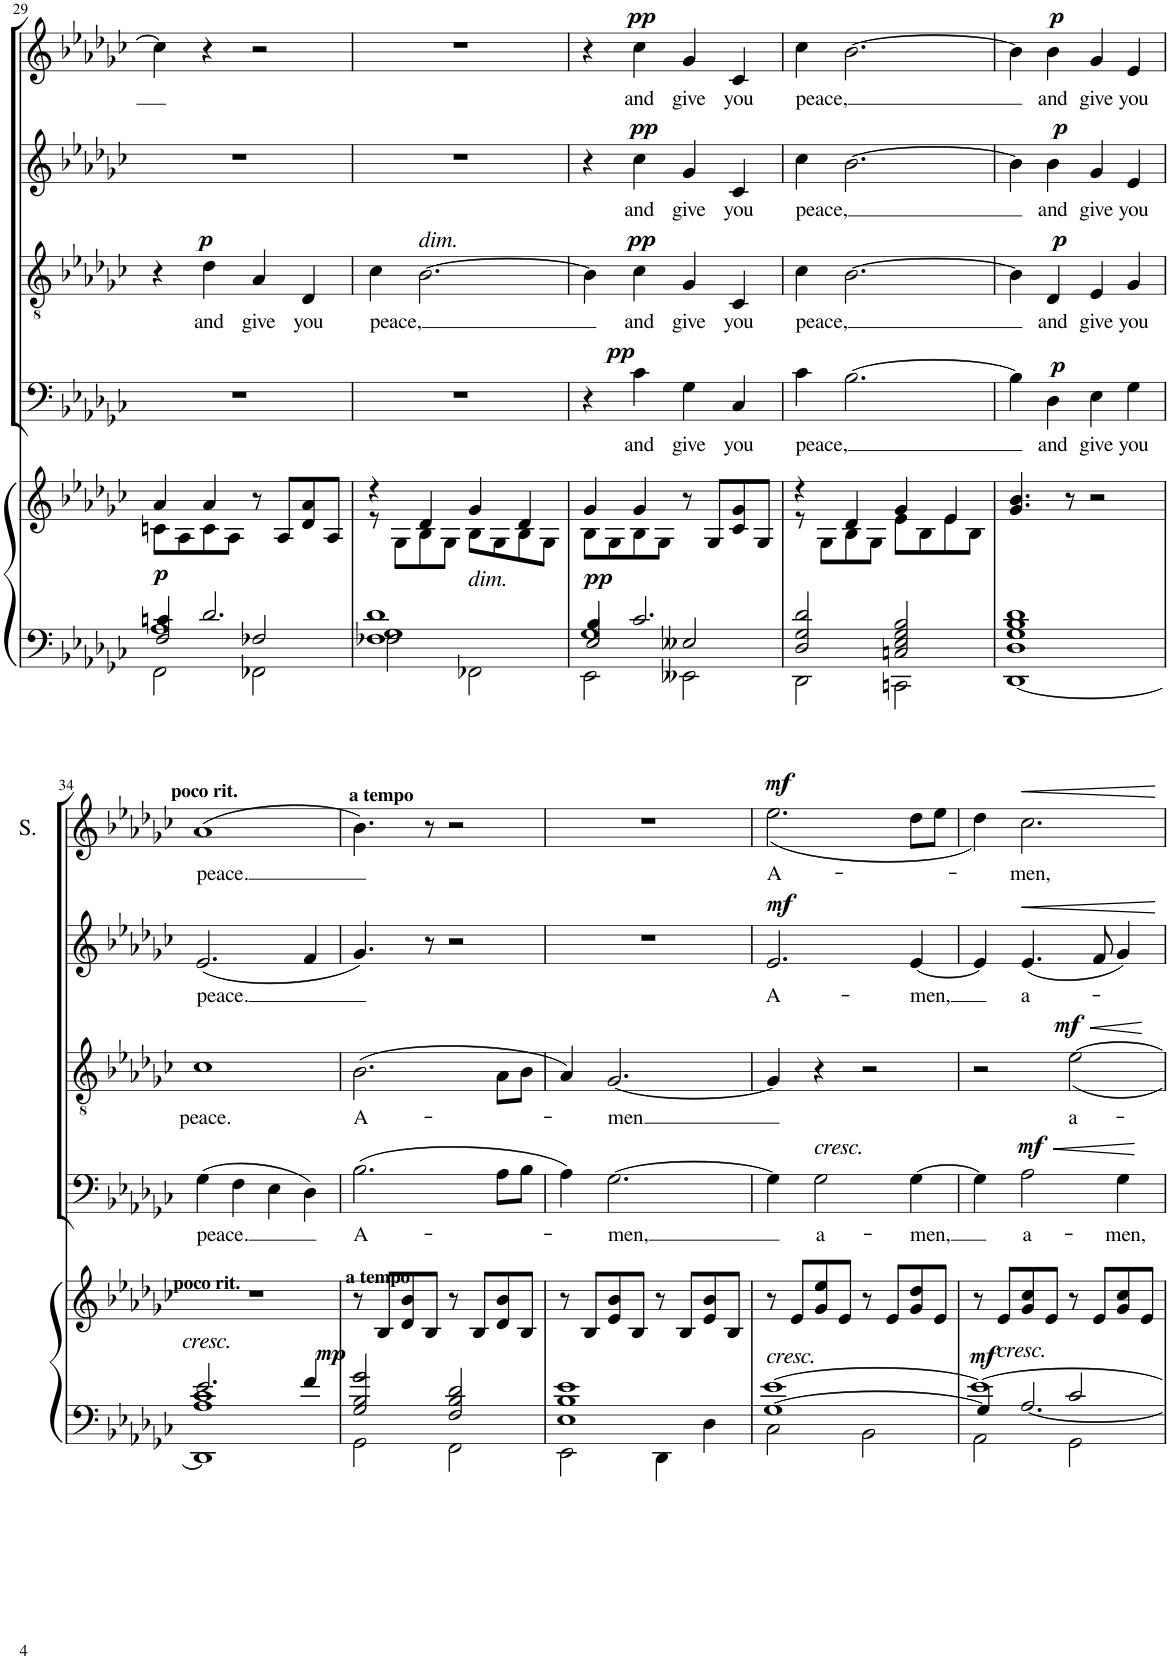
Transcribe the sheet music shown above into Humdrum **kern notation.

**kern	**kern	**dynam	**kern	**text	**dynam	**kern	**text	**dynam	**kern	**text	**dynam	**kern	**text	**dynam
*part5	*part5	*part5	*part4	*part4	*part4	*part3	*part3	*part3	*part2	*part2	*part2	*part1	*part1	*part1
*staff6	*staff5	*staff5/6	*staff4	*staff4	*staff4	*staff3	*staff3	*staff3	*staff2	*staff2	*staff2	*staff1	*staff1	*staff1
*I"Organ	*	*	*I"Bass	*	*	*I"Tenor	*	*	*I"Alto	*	*	*I"Soprano	*	*
!!LO:PB:g=z
*clefF4	*clefG2	*	*clefF4	*	*	*clefGv2	*	*	*clefG2	*	*	*clefG2	*	*
*k[b-e-a-d-g-c-]	*k[b-e-a-d-g-c-]	*	*k[b-e-a-d-g-c-]	*	*	*k[b-e-a-d-g-c-]	*	*	*k[b-e-a-d-g-c-]	*	*	*k[b-e-a-d-g-c-]	*	*
*M4/4	*M4/4	*	*M4/4	*	*	*M4/4	*	*	*M4/4	*	*	*M4/4	*	*
=29	=29	=29	=29	=29	=29	=29	=29	=29	=29	=29	=29	=29	=29	=29
*^	*^	*	*	*	*	*	*	*	*	*	*	*	*	*
*	*^	*	*	*	*	*	*	*	*	*	*	*	*	*	*	*
*	*	*^	*	*	*	*	*	*	*	*	*	*	*	*	*	*	*
!	!	!	!	!	!	!LO:DY:a=2	!	!	!	!	!	!	!	!	!	!	!	!
1A-	2FF\	4cn/	2F/	4a-/	8cn\L	p	1r	.	.	4r	.	.	1r	.	.	4cc\]	.	.
.	.	.	.	.	8A-\	.	.	.	.	.	.	.	.	.	.	.	.	.
!	!	!	!	!	!	!	!	!	!	!	!LO:LY:b	!LO:DY:a	!	!	!	!	!	!
.	.	2.d-/	.	4a-/	8c\	.	.	.	.	4d-\	and	p	.	.	.	4r	.	.
.	.	.	.	.	8A-\J	.	.	.	.	.	.	.	.	.	.	.	.	.
!	!	!	!	!	!	!	!	!	!	!	!LO:LY:b	!	!	!	!	!	!	!
.	2FF-X\	.	2F-X/	8r	2ryy	.	.	.	.	4A-/	give	.	.	.	.	2r	.	.
.	.	.	.	8A-/L	.	.	.	.	.	.	.	.	.	.	.	.	.	.
!	!	!	!	!	!	!	!	!	!	!	!LO:LY:b	!	!	!	!	!	!	!
.	.	.	.	8d-/ 8a-/	.	.	.	.	.	4D-/	you	.	.	.	.	.	.	.
.	.	.	.	8A-/J	.	.	.	.	.	.	.	.	.	.	.	.	.	.
*	*v	*v	*v	*	*	*	*	*	*	*	*	*	*	*	*	*	*	*
=30	=30	=30	=30	=30	=30	=30	=30	=30	=30	=30	=30	=30	=30	=30	=30	=30
!	!	!	!	!	!	!	!	!	!LO:LY:b	!	!	!	!	!	!	!
1F-X 1G- 1d-	2F-\	4r	8r	.	1r	.	.	4c-\	peace,	.	1r	.	.	1r	.	.
.	.	.	8G-\L	.	.	.	.	.	.	.	.	.	.	.	.	.
!	!	!	!	!	!	!	!	!LO:TX:a:i:t=dim.	!	!	!	!	!	!	!	!
.	.	4d-/	8B-\	.	.	.	.	[2.B-\	.	.	.	.	.	.	.	.
.	.	.	8G-\J	.	.	.	.	.	.	.	.	.	.	.	.	.
!	!	!LO:TX:b:i:t=dim.	!	!	!	!	!	!	!	!	!	!	!	!	!	!
.	2FF-X\	4g-/	8B-\L	.	.	.	.	.	.	.	.	.	.	.	.	.
.	.	.	8G-\	.	.	.	.	.	.	.	.	.	.	.	.	.
.	.	4d-/	8B-\	.	.	.	.	.	.	.	.	.	.	.	.	.
.	.	.	8G-\J	.	.	.	.	.	.	.	.	.	.	.	.	.
=31	=31	=31	=31	=31	=31	=31	=31	=31	=31	=31	=31	=31	=31	=31	=31	=31
*^	*^	*	*	*	*	*	*	*	*	*	*	*	*	*	*	*
!	!	!	!	!	!	!LO:DY:a=2	!	!	!	!	!	!	!	!	!	!	!	!
1G-	2EE-\	4B-/	2E-/	4g-/	8B-\L	pp	4r	.	.	4B-\]	.	.	4r	.	.	4r	.	.
.	.	.	.	.	8G-\	.	.	.	.	.	.	.	.	.	.	.	.	.
!	!	!	!	!	!	!	!	!LO:LY:b	!LO:DY:a	!	!LO:LY:b	!LO:DY:a	!	!LO:LY:b	!LO:DY:a	!	!LO:LY:b	!LO:DY:a
.	.	2.c-/	.	4g-/	8B-\	.	4c-\	and	pp	4c-\	and	pp	4cc-\	and	pp	4cc-\	and	pp
.	.	.	.	.	8G-\J	.	.	.	.	.	.	.	.	.	.	.	.	.
!	!	!	!	!	!	!	!	!LO:LY:b	!	!	!LO:LY:b	!	!	!LO:LY:b	!	!	!LO:LY:b	!
.	2EE--X\	.	2E--X/	8r	2ryy	.	4G-\	give	.	4G-/	give	.	4g-/	give	.	4g-/	give	.
.	.	.	.	8G-/L	.	.	.	.	.	.	.	.	.	.	.	.	.	.
!	!	!	!	!	!	!	!	!LO:LY:b	!	!	!LO:LY:b	!	!	!LO:LY:b	!	!	!LO:LY:b	!
.	.	.	.	8c-/ 8g-/	.	.	4C-/	you	.	4C-/	you	.	4c-/	you	.	4c-/	you	.
.	.	.	.	8G-/J	.	.	.	.	.	.	.	.	.	.	.	.	.	.
*	*v	*v	*v	*	*	*	*	*	*	*	*	*	*	*	*	*	*	*
=32	=32	=32	=32	=32	=32	=32	=32	=32	=32	=32	=32	=32	=32	=32	=32	=32
!	!	!	!	!	!	!LO:LY:b	!	!	!LO:LY:b	!	!	!LO:LY:b	!	!	!LO:LY:b	!
2D-/ 2G-/ 2d-/	2DD-\	4r	8r	.	4c-\	peace,	.	4c-\	peace,	.	4cc-\	peace,	.	4cc-\	peace,	.
.	.	.	8G-\L	.	.	.	.	.	.	.	.	.	.	.	.	.
.	.	4d-/	8B-\	.	[2.B-\	.	.	[2.B-\	.	.	[2.b-\	.	.	[2.b-\	.	.
.	.	.	8G-\J	.	.	.	.	.	.	.	.	.	.	.	.	.
2Cn/ 2E-/ 2G-/ 2B-/	2CCn\	4g-/	8e-\L	.	.	.	.	.	.	.	.	.	.	.	.	.
.	.	.	8B-\	.	.	.	.	.	.	.	.	.	.	.	.	.
.	.	4e-/	8e-\	.	.	.	.	.	.	.	.	.	.	.	.	.
.	.	.	8B-\J	.	.	.	.	.	.	.	.	.	.	.	.	.
*	*	*v	*v	*	*	*	*	*	*	*	*	*	*	*	*	*
=33	=33	=33	=33	=33	=33	=33	=33	=33	=33	=33	=33	=33	=33	=33	=33
1D- 1G- 1B- 1d-	[1DD-	4.g-/ 4.b-/	.	4B-\]	.	.	4B-\]	.	.	4b-\]	.	.	4b-\]	.	.
!	!	!	!	!	!LO:LY:b	!LO:DY:a	!	!LO:LY:b	!LO:DY:a	!	!LO:LY:b	!LO:DY:a	!	!LO:LY:b	!LO:DY:a
.	.	.	.	4D-\	and	p	4D-/	and	p	4b-\	and	p	4b-\	and	p
.	.	8r	.	.	.	.	.	.	.	.	.	.	.	.	.
!	!	!	!	!	!LO:LY:b	!	!	!LO:LY:b	!	!	!LO:LY:b	!	!	!LO:LY:b	!
.	.	2r	.	4E-\	give	.	4E-/	give	.	4g-/	give	.	4g-/	give	.
!	!	!	!	!	!LO:LY:b	!	!	!LO:LY:b	!	!	!LO:LY:b	!	!	!LO:LY:b	!
.	.	.	.	4G-\	you	.	4G-/	you	.	4e-/	you	.	4e-/	you	.
!!LO:LB:g=z
=34	=34	=34	=34	=34	=34	=34	=34	=34	=34	=34	=34	=34	=34	=34	=34
*	*^	*	*	*	*	*	*	*	*	*	*	*	*	*	*
!	!	!	!	!	!	!	!	!	!	!	!	!	!	!LO:TX:a:B:t=poco rit.	!	!
!	!	!	!	!	!	!	!	!	!	!	!	!	!	!LO:TX:b:B:t=poco rit.	!	!
!LO:TX:a:i:t=cresc.	!	!	!	!	!	!	!	!	!	!	!	!	!	!	!	!
!	!	!	!	!	!	!LO:LY:b	!	!	!LO:LY:b	!	!	!LO:LY:b	!	!	!LO:LY:b	!
2.e-/	1DD-]	1A- 1c-	1r	.	(4G-\	peace.	.	1c-	peace.	.	(2.e-/	peace.	.	(1a-	peace.	.
.	.	.	.	.	4F\	.	.	.	.	.	.	.	.	.	.	.
.	.	.	.	.	4E-\	.	.	.	.	.	.	.	.	.	.	.
4f/	.	.	.	.	4D-\)	.	.	.	.	.	4f/	.	.	.	.	.
*	*v	*v	*	*	*	*	*	*	*	*	*	*	*	*	*	*
=35	=35	=35	=35	=35	=35	=35	=35	=35	=35	=35	=35	=35	=35	=35	=35
!	!	!	!	!	!	!	!	!	!	!	!	!	!LO:TX:a:B:t=a tempo	!	!
!	!	!	!	!	!	!	!	!	!	!	!	!	!LO:TX:b:B:t=a tempo	!	!
!	!	!	!LO:DY:b	!	!LO:LY:b	!	!	!LO:LY:b	!	!	!	!	!	!	!
2G-/ 2B-/ 2d-/ 2g-/	2GG-\	8r	mp	(2.B-\	A-	.	(2.B-\	A-	.	4.g-/)	.	.	4.b-\)	.	.
.	.	8B-/L	.	.	.	.	.	.	.	.	.	.	.	.	.
.	.	8d-/ 8b-/	.	.	.	.	.	.	.	.	.	.	.	.	.
.	.	8B-/J	.	.	.	.	.	.	.	8r	.	.	8r	.	.
2F/ 2B-/ 2d-/	2FF\	8r	.	.	.	.	.	.	.	2r	.	.	2r	.	.
.	.	8B-/L	.	.	.	.	.	.	.	.	.	.	.	.	.
.	.	8d-/ 8b-/	.	8A-\L	.	.	8A-\L	.	.	.	.	.	.	.	.
.	.	8B-/J	.	8B-\J	.	.	8B-\J	.	.	.	.	.	.	.	.
=36	=36	=36	=36	=36	=36	=36	=36	=36	=36	=36	=36	=36	=36	=36	=36
1E- 1B- 1e-	2EE-\	8r	.	4A-\)	.	.	4A-/)	.	.	1r	.	.	1r	.	.
.	.	8B-/L	.	.	.	.	.	.	.	.	.	.	.	.	.
!	!	!	!	!	!LO:LY:b	!	!	!LO:LY:b	!	!	!	!	!	!	!
.	.	8e-/ 8b-/	.	[2.G-\	-men,	.	[2.G-/	-men	.	.	.	.	.	.	.
.	.	8B-/J	.	.	.	.	.	.	.	.	.	.	.	.	.
.	4DD-\	8r	.	.	.	.	.	.	.	.	.	.	.	.	.
.	.	8B-/L	.	.	.	.	.	.	.	.	.	.	.	.	.
.	4D-\	8e-/ 8b-/	.	.	.	.	.	.	.	.	.	.	.	.	.
.	.	8B-/J	.	.	.	.	.	.	.	.	.	.	.	.	.
=37	=37	=37	=37	=37	=37	=37	=37	=37	=37	=37	=37	=37	=37	=37	=37
*	*^	*	*	*	*	*	*	*	*	*	*	*	*	*	*
!	!	!	!LO:TX:b:i:t=cresc.	!	!	!	!	!	!	!	!	!	!	!	!	!
!	!	!	!	!	!	!	!	!	!	!	!	!LO:LY:b	!LO:DY:a	!	!LO:LY:b	!LO:DY:a
[1e-	2C-\	[1G-	8r	.	4G-\]	.	.	4G-/]	.	.	2.e-/	A-	mf	(<2.ee-\	A-	mf
.	.	.	8e-/L	.	.	.	.	.	.	.	.	.	.	.	.	.
!	!	!	!	!	!LO:TX:a:i:t=cresc.	!	!	!	!	!	!	!	!	!	!	!
!	!	!	!	!	!	!LO:LY:b	!	!	!	!	!	!	!	!	!	!
.	.	.	8g-/ 8ee-/	.	2G-\	a-	.	4r	.	.	.	.	.	.	.	.
.	.	.	8e-/J	.	.	.	.	.	.	.	.	.	.	.	.	.
.	2BB-\	.	8r	.	.	.	.	2r	.	.	.	.	.	.	.	.
.	.	.	8e-/L	.	.	.	.	.	.	.	.	.	.	.	.	.
!	!	!	!	!	!	!LO:LY:b	!	!	!	!	!	!LO:LY:b	!	!	!	!
.	.	.	8g-/ 8dd-/	.	[4G-\	-men,	.	.	.	.	[4e-/	-men,	.	8dd-\L	.	.
.	.	.	8e-/J	.	.	.	.	.	.	.	.	.	.	8ee-\J	.	.
=38	=38	=38	=38	=38	=38	=38	=38	=38	=38	=38	=38	=38	=38	=38	=38	=38
*	*	*^	*	*	*	*	*	*	*	*	*	*	*	*	*	*
!	!	!	!	!	!LO:DY:b	!	!	!	!	!	!	!	!	!	!	!	!
1e-_	2AA-\	2ryy	4G-/]	8r	mf	4G-\]	.	.	2r	.	.	4e-/]	.	.	4dd-\)	.	.
!	!	!	!	!LO:TX:b:i:t=cresc.	!	!	!	!	!	!	!	!	!	!	!	!	!
.	.	.	.	8e-/L	.	.	.	.	.	.	.	.	.	.	.	.	.
!	!	!	!	!	!	!	!LO:LY:b	!LO:HP:b	!	!	!	!	!LO:LY:b	!LO:HP:b	!	!LO:LY:b	!LO:HP:b
!	!	!	!	!	!	!	!	!LO:DY:n=1:a	!	!	!	!	!	!	!	!	!
.	.	.	[<2.A-/	8g-/ 8cc-/	.	2A-\	a-	< mf	.	.	.	(4.e-/	a-	<	2.cc-\	-men,	<
.	.	.	.	8e-/J	.	.	.	.	.	.	.	.	.	.	.	.	.
!	!	!	!	!	!	!	!	!	!	!LO:LY:b	!LO:HP:b	!	!	!	!	!	!
!	!	!	!	!	!	!	!	!	!	!	!LO:DY:n=1:a	!	!	!	!	!	!
.	2GG-\	2c-/	.	8r	.	.	.	.	[2e-\	a-	< mf	.	.	.	.	.	.
.	.	.	.	8e-/L	.	.	.	.	.	.	.	8f/	.	.	.	.	.
!	!	!	!	!	!	!	!LO:LY:b	!	!	!	!	!	!	!	!	!	!
.	.	.	.	8g-/ 8cc-/	.	4G-\	-men,	.	.	.	.	4g-/)	.	.	.	.	.
.	.	.	.	8e-/J	.	.	.	.	.	.	.	.	.	.	.	.	.
*v	*v	*v	*v	*	*	*	*	*	*	*	*	*	*	*	*	*	*
.	.	.	.	.	[	.	.	[	.	.	[	.	.	[
=	=	=	=	=	=	=	=	=	=	=	=	=	=	=
*-	*-	*-	*-	*-	*-	*-	*-	*-	*-	*-	*-	*-	*-	*-
